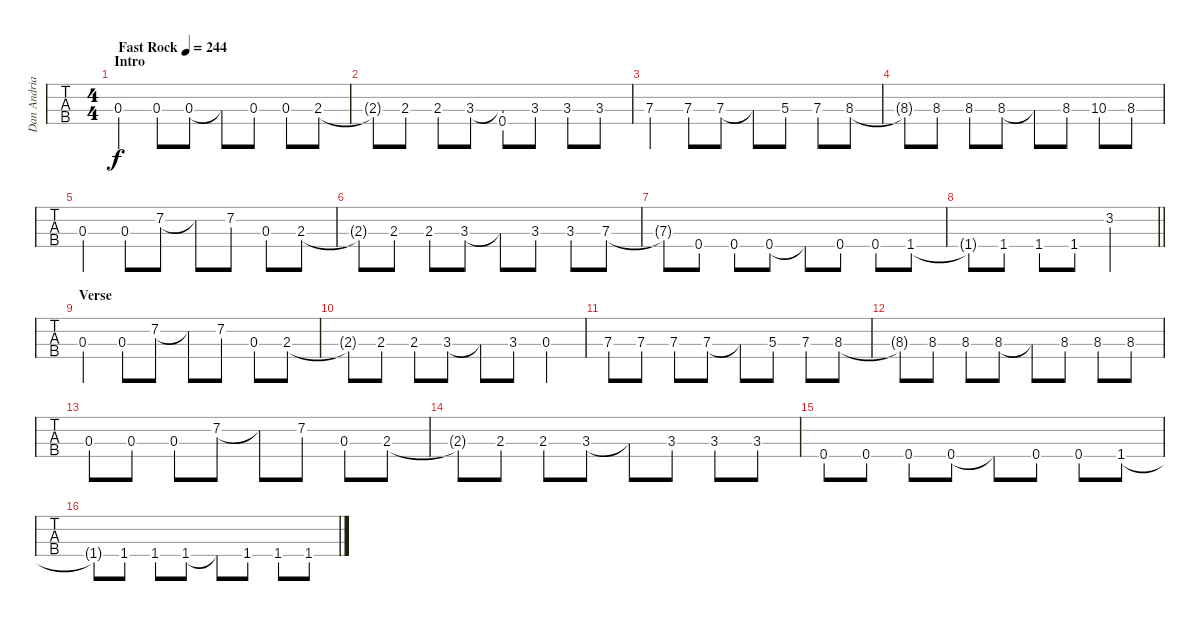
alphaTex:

\track ("Dan Andriano - Bass" "Dan Andria") {instrument electricbassfinger}
\staff {tabs}
\tuning (G2 D2 A1 E1) {hide}
\ts (4 4)
\section ("" "Intro")
\tempo (244 "Fast Rock")
\clef f4
\ks c
0.3.4{dy f instrument electricbassfinger} 0.3.8 0.3.8 0.3{t}.8 0.3.8 0.3.8 2.3.8 |
2.3{t}.8 2.3.8 2.3.8 3.3.8 (3.3{t} 0.4).8 3.3.8 3.3.8 3.3.8 |
7.3.4 7.3.8 7.3.8 7.3{t}.8 5.3.8 7.3.8 8.3.8 |
8.3{t}.8 8.3.8 8.3.8 8.3.8 8.3{t}.8 8.3.8 10.3.8 8.3.8 |
0.3.4 0.3.8 7.2.8 7.2{t}.8 7.2.8 0.3.8 2.3.8 |
2.3{t}.8 2.3.8 2.3.8 3.3.8 3.3{t}.8 3.3.8 3.3.8 7.3.8 |
7.3{t}.8 0.4.8 0.4.8 0.4.8 0.4{t}.8 0.4.8 0.4.8 1.4.8 |
\barLineRight lightlight
1.4{t}.8 1.4.8 1.4.8 1.4.8 3.2.2 |
\section ("" "Verse")
0.3.4 0.3.8 7.2.8 7.2{t}.8 7.2.8 0.3.8 2.3.8 |
2.3{t}.8 2.3.8 2.3.8 3.3.8 3.3{t}.8 3.3.8 0.3.4 |
7.3.8 7.3.8 7.3.8 7.3.8 7.3{t}.8 5.3.8 7.3.8 8.3.8 |
8.3{t}.8 8.3.8 8.3.8 8.3.8 8.3{t}.8 8.3.8 8.3.8 8.3.8 |
0.3.8 0.3.8 0.3.8 7.2.8 7.2{t}.8 7.2.8 0.3.8 2.3.8 |
2.3{t}.8 2.3.8 2.3.8 3.3.8 3.3{t}.8 3.3.8 3.3.8 3.3.8 |
0.4.8 0.4.8 0.4.8 0.4.8 0.4{t}.8 0.4.8 0.4.8 1.4.8 |
1.4{t}.8 1.4.8 1.4.8 1.4.8 1.4{t}.8 1.4.8 1.4.8 1.4.8
